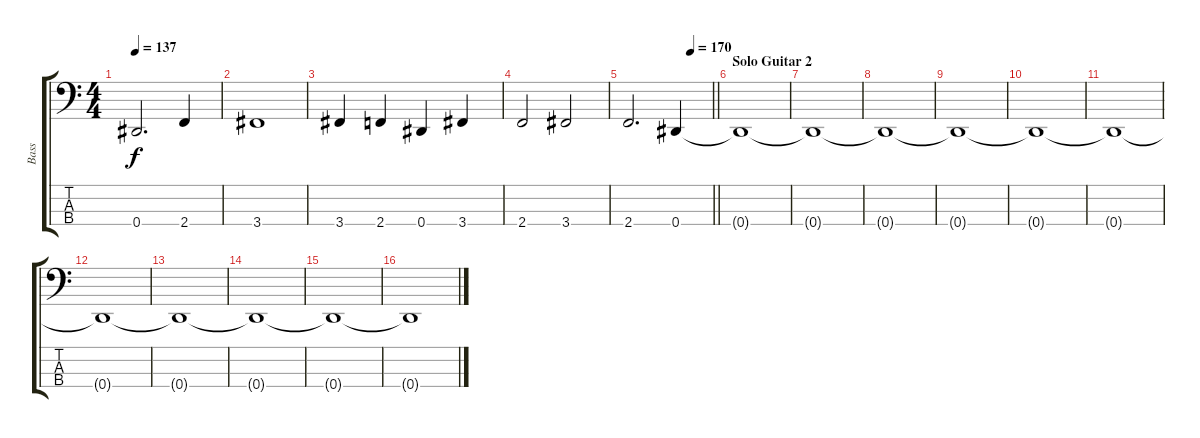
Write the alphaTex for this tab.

\track ("Bass" "Bass") {instrument electricbassfinger}
\staff {score tabs}
\tuning (Gb2 Db2 Ab1 Eb1) {hide}
\ts (4 4)
\tempo 137
\clef f4
\ks c
0.4.2{d dy f} 2.4.4 |
3.4.1 |
3.4.4 2.4.4 0.4.4 3.4.4 |
2.4.2 3.4.2 |
\tempo (170 0.75)
\barLineRight lightlight
2.4.2{d} 0.4.4 |
\section ("" "Solo Guitar 2")
0.4{t}.1 |
0.4{t}.1 |
0.4{t}.1 |
0.4{t}.1 |
0.4{t}.1 |
0.4{t}.1 |
0.4{t}.1 |
0.4{t}.1 |
0.4{t}.1 |
0.4{t}.1 |
0.4{t}.1
